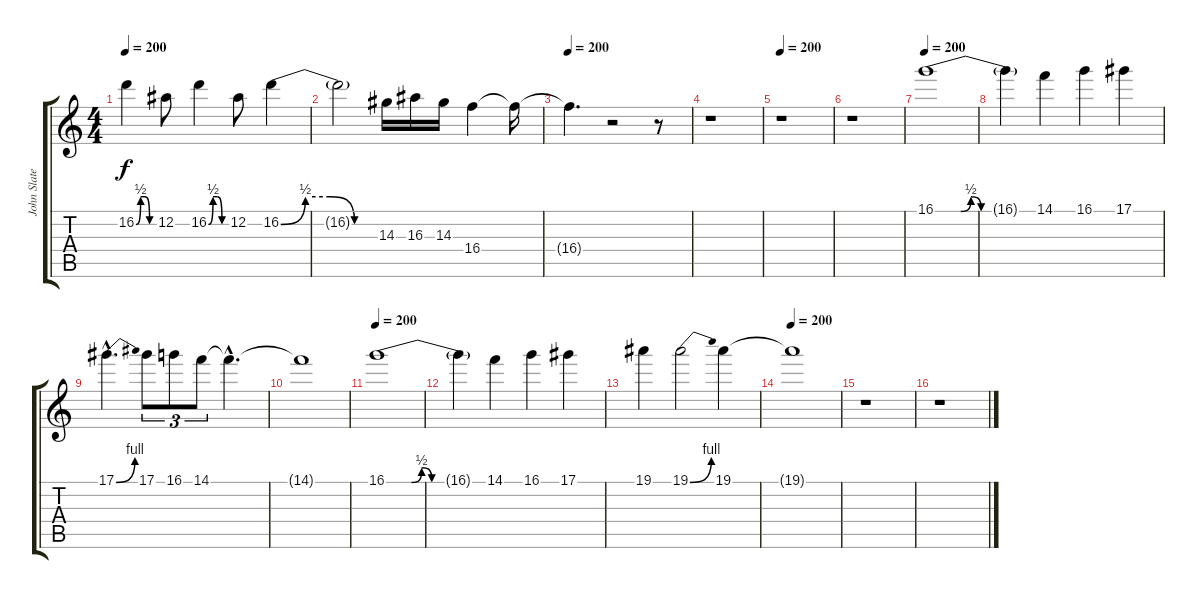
\track ("John Slater" "John Slate") {instrument distortionguitar}
\staff {score tabs}
\tuning (Eb4 Bb3 Gb3 Db3 Ab2 Db2) {hide}
\ts (4 4)
\tempo 200
\clef g2
\ks c
16.2{be (custom 0 0 15 2 30 2 45 0 60 0)}.4{dy f} 12.2.8 16.2{be (custom 0 0 15 2 30 2 45 0 60 0)}.4 12.2.8 16.2{be (custom 0 0 15 2 30 2 45 0 60 0)}.4 |
16.2{t}.2 14.3.16 16.3.16 14.3.16 16.4.4 16.4{t}.16 |
\tempo 200
16.4{t}.4{d} r.2 r.8 |
r.1 |
\tempo 200
r.1 |
r.1 |
\tempo 200
16.1{be (custom 0 0 15 0 21 2 27 0 31 0 35 0 42 0 49 0 60 0)}.1 |
16.1{t}.4 14.1.4 16.1.4 17.1.4 |
17.1{be (bend 0 0 60 4) hac}.4{d} 17.1.8{tu (3 2)} 16.1.8{tu (3 2)} 14.1.8{tu (3 2)} 14.1{hac t}.4{d} |
14.1{t}.1 |
\tempo 200
16.1{be (custom 0 0 15 0 21 2 27 0 31 0 35 0 42 0 49 0 60 0)}.1 |
16.1{t}.4 14.1.4 16.1.4 17.1.4 |
19.1.4 19.1{be (bend 0 0 60 4)}.2 19.1.4 |
\tempo 200
19.1{t}.1 |
r.1 |
r.1
